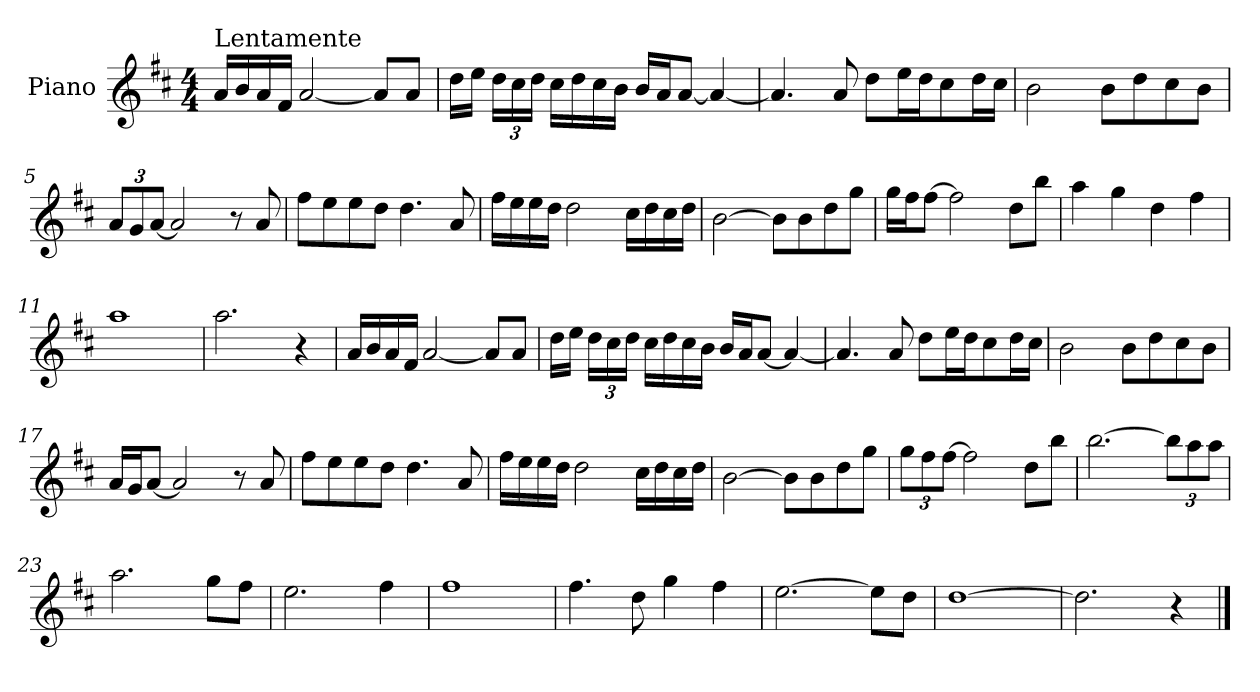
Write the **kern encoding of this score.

**kern
*part1
*staff1
*I"Piano
*I'Pno.
*clefG2
*k[f#c#]
*D:
*M4/4
=1
!LO:TX:a:t=Lentamente
16a/LL
16b/
16a/
16f#/JJ
[2a/
8a/L]
8a/J
=2
16dd\LL
16ee\JJ
*Xbrackettup
24dd\LL
24cc#\
24dd\JJ
16cc#\LL
16dd\
16cc#\
16b\JJ
16b/LL
16a/J
[8a/J
4a/_
=3
4.a/]
8a/
8dd\L
16ee\L
16dd\J
8cc#\
16dd\L
16cc#\JJ
!!LO:LB:g=z
=4
2b\
8b\L
8dd\
8cc#\
8b\J
=5
12a/L
12g/
[12a/J
2a/]
8r
8a/
=6
8ff#\L
8ee\
8ee\
8dd\J
4.dd\
8a/
=7
16ff#\LL
16ee\
16ee\
16dd\JJ
2dd\
16cc#\LL
16dd\
16cc#\
16dd\JJ
!!LO:LB:g=z
=8
[2b\
8b\L]
8b\
8dd\
8gg\J
=9
16gg\LL
16ff#\J
[8ff#\J
2ff#\]
8dd\L
8bb\J
=10
4aa\
4gg\
4dd\
4ff#\
=11
1aa
=12
2.aa\
4r
!!LO:LB:g=z
=13
16a/LL
16b/
16a/
16f#/JJ
[2a/
8a/L]
8a/J
=14
16dd\LL
16ee\JJ
24dd\LL
24cc#\
24dd\JJ
16cc#\LL
16dd\
16cc#\
16b\JJ
16b/LL
16a/J
[8a/J
4a/_
=15
4.a/]
8a/
8dd\L
16ee\L
16dd\J
8cc#\
16dd\L
16cc#\JJ
!!LO:LB:g=z
=16
2b\
8b\L
8dd\
8cc#\
8b\J
=17
16a/LL
16g/J
[8a/J
2a/]
8r
8a/
=18
8ff#\L
8ee\
8ee\
8dd\J
4.dd\
8a/
=19
16ff#\LL
16ee\
16ee\
16dd\JJ
2dd\
16cc#\LL
16dd\
16cc#\
16dd\JJ
!!LO:LB:g=z
=20
[2b\
8b\L]
8b\
8dd\
8gg\J
=21
12gg\L
12ff#\
[12ff#\J
2ff#\]
8dd\L
8bb\J
=22
[2.bb\
12bb\L]
12aa\
12aa\J
=23
2.aa\
8gg\L
8ff#\J
!!LO:LB:g=z
=24
2.ee\
4ff#\
=25
1ff#
=26
4.ff#\
8dd\
4gg\
4ff#\
=27
[2.ee\
8ee\L]
8dd\J
=28
[1dd
=29
2.dd\]
4r
==
*-
